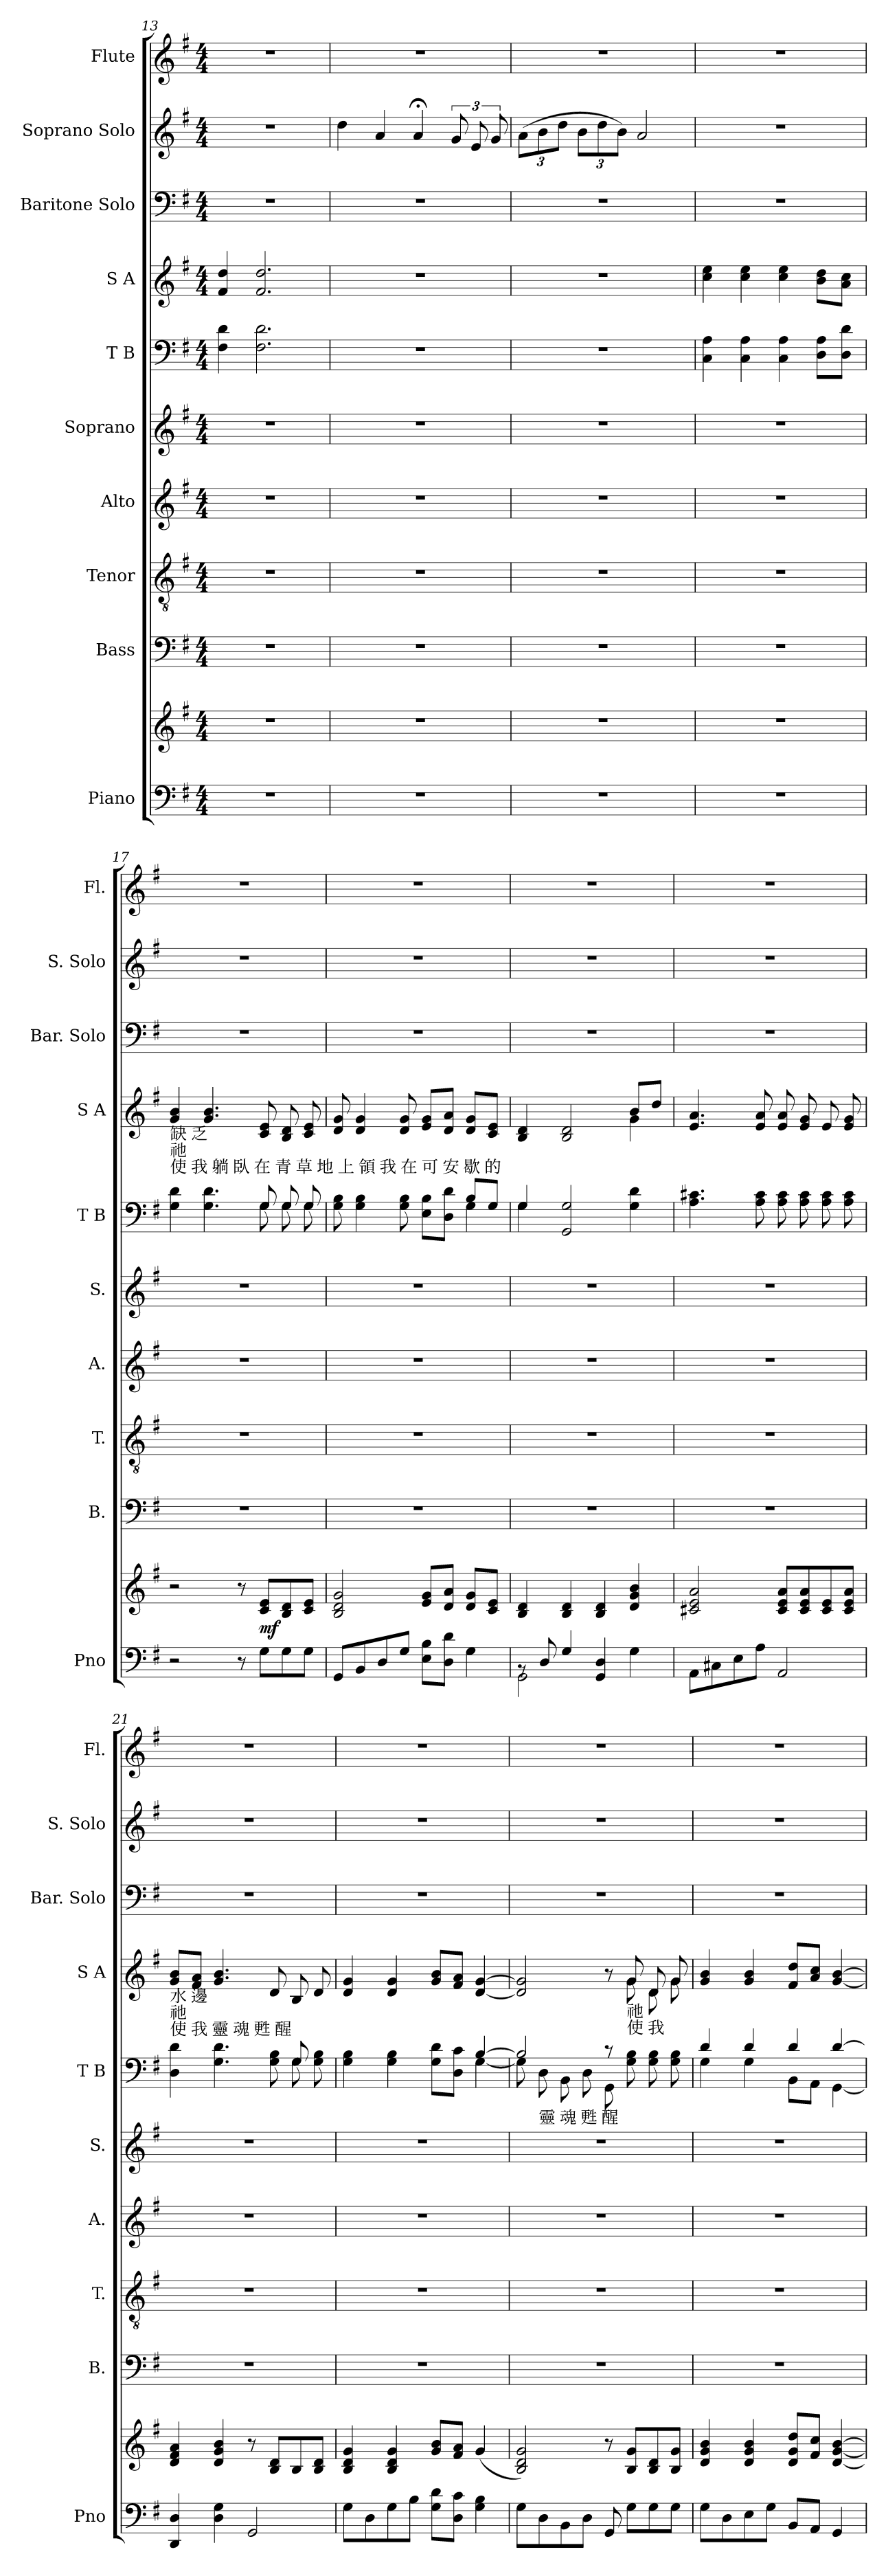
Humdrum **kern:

**kern	**kern	**dynam	**kern	**kern	**kern	**kern	**kern	**kern	**kern	**kern	**kern
*part10	*part10	*part10	*part9	*part8	*part7	*part6	*part5	*part4	*part3	*part2	*part1
*staff11	*staff10	*staff10/11	*staff9	*staff8	*staff7	*staff6	*staff5	*staff4	*staff3	*staff2	*staff1
*I"Piano	*	*	*I"Bass	*I"Tenor	*I"Alto	*I"Soprano	*I"T B	*I"S A	*I"Baritone Solo	*I"Soprano Solo	*I"Flute
*I'Pno	*	*	*I'B.	*I'T.	*I'A.	*I'S.	*I'T B	*I'S A	*I'Bar. Solo	*I'S. Solo	*I'Fl.
*clefF4	*clefG2	*	*clefF4	*clefGv2	*clefG2	*clefG2	*clefF4	*clefG2	*clefF4	*clefG2	*clefG2
*k[f#]	*k[f#]	*	*k[f#]	*k[f#]	*k[f#]	*k[f#]	*k[f#]	*k[f#]	*k[f#]	*k[f#]	*k[f#]
*M4/4	*M4/4	*	*M4/4	*M4/4	*M4/4	*M4/4	*M4/4	*M4/4	*M4/4	*M4/4	*M4/4
=13	=13	=13	=13	=13	=13	=13	=13	=13	=13	=13	=13
1r	1r	.	1r	1r	1r	1r	4F#\ 4d\	4f#/ 4dd/	1r	1r	1r
.	.	.	.	.	.	.	2.F#\ 2.d\	2.f#/ 2.dd/	.	.	.
=14	=14	=14	=14	=14	=14	=14	=14	=14	=14	=14	=14
1r	1r	.	1r	1r	1r	1r	1r	1r	1r	4dd\	1r
.	.	.	.	.	.	.	.	.	.	4a/	.
.	.	.	.	.	.	.	.	.	.	4a;</	.
.	.	.	.	.	.	.	.	.	.	12g/	.
.	.	.	.	.	.	.	.	.	.	12e/	.
.	.	.	.	.	.	.	.	.	.	12g/	.
=15	=15	=15	=15	=15	=15	=15	=15	=15	=15	=15	=15
*	*	*	*	*	*	*	*	*	*	*Xbrackettup	*
1r	1r	.	1r	1r	1r	1r	1r	1r	1r	(>12a\L	1r
.	.	.	.	.	.	.	.	.	.	12b\	.
.	.	.	.	.	.	.	.	.	.	12dd\J	.
.	.	.	.	.	.	.	.	.	.	12b\L	.
.	.	.	.	.	.	.	.	.	.	12dd\	.
.	.	.	.	.	.	.	.	.	.	12b\J)	.
.	.	.	.	.	.	.	.	.	.	2a/	.
=16	=16	=16	=16	=16	=16	=16	=16	=16	=16	=16	=16
1r	1r	.	1r	1r	1r	1r	4C\ 4A\	4cc\ 4ee\	1r	1r	1r
.	.	.	.	.	.	.	4C\ 4A\	4cc\ 4ee\	.	.	.
.	.	.	.	.	.	.	4C\ 4A\	4cc\ 4ee\	.	.	.
.	.	.	.	.	.	.	8D\ 8A\L	8b\ 8dd\L	.	.	.
.	.	.	.	.	.	.	8D\ 8d\J	8a\ 8cc\J	.	.	.
!!LO:LB:g=z
=17	=17	=17	=17	=17	=17	=17	=17	=17	=17	=17	=17
*	*	*	*	*	*	*	*^	*	*	*	*
!	!	!	!	!	!	!	!	!	!LO:TX:b:t=缺   乏	!	!	!
!	!	!	!	!	!	!	!	!	!LO:TX:b:B:t=祂	!	!	!
!	!	!	!	!	!	!	!	!	!LO:TX:b:t=使  我   躺  臥      在   青    草        地     上          領       我              在 可 安  歇  的	!	!	!
2r	2r	.	1r	1r	1r	1r	4G\ 4d\	4ryy	4g/ 4b/	1r	1r	1r
.	.	.	.	.	.	.	4.G\ 4.d\	4.ryy	4.g/ 4.b/	.	.	.
8r	8r	.	.	.	.	.	.	.	.	.	.	.
!	!	!LO:DY:b	!	!	!	!	!	!	!	!	!	!
8G\L	8c/ 8e/L	mf	.	.	.	.	8G/	8G\	8c/ 8e/	.	.	.
8G\	8B/ 8d/	.	.	.	.	.	8G/	8G\	8B/ 8d/	.	.	.
8G\J	8c/ 8e/J	.	.	.	.	.	8G/	8G\	8c/ 8e/	.	.	.
=18	=18	=18	=18	=18	=18	=18	=18	=18	=18	=18	=18	=18
8GG/L	2B/ 2d/ 2g/	.	1r	1r	1r	1r	8G\ 8B\	8ryy	8d/ 8g/	1r	1r	1r
8BB/	.	.	.	.	.	.	4G\ 4B\	4ryy	4d/ 4g/	.	.	.
8D/	.	.	.	.	.	.	.	.	.	.	.	.
8G/J	.	.	.	.	.	.	8G\ 8B\	8ryy	8d/ 8g/	.	.	.
8E\ 8B\L	8e/ 8g/L	.	.	.	.	.	8E\ 8B\L	8ryy	8e/ 8g/L	.	.	.
8D\ 8d\J	8d/ 8a/J	.	.	.	.	.	8D\ 8d\J	8ryy	8d/ 8a/J	.	.	.
4G\	8d/ 8g/L	.	.	.	.	.	8B/L	4G\	8d/ 8g/L	.	.	.
.	8c/ 8e/J	.	.	.	.	.	8G/J	.	8c/ 8e/J	.	.	.
=19	=19	=19	=19	=19	=19	=19	=19	=19	=19	=19	=19	=19
*^	*	*	*	*	*	*	*	*	*^	*	*	*
8rBB	2GG\	4B/ 4d/	.	1r	1r	1r	1r	4G/	4G\	4B/ 4d/	4ryy	1r	1r	1r
8D/	.	.	.	.	.	.	.	.	.	.	.	.	.	.
4G/	.	4B/ 4d/	.	.	.	.	.	2GG/ 2G/	4ryy	2B/ 2d/	2ryy	.	.	.
4GG/ 4D/	2ryy	4B/ 4d/	.	.	.	.	.	.	2ryy	.	.	.	.	.
4G\	.	4d/ 4g/ 4b/	.	.	.	.	.	4G\ 4d\	.	8b/L	4g\	.	.	.
.	.	.	.	.	.	.	.	.	.	8dd/J	.	.	.	.
*	*	*	*	*	*	*	*	*v	*v	*	*	*	*	*
*v	*v	*	*	*	*	*	*	*	*v	*v	*	*	*
=20	=20	=20	=20	=20	=20	=20	=20	=20	=20	=20	=20
8AA\L	2c#X/ 2e/ 2a/	.	1r	1r	1r	1r	4.A\ 4.c#X\	4.e/ 4.a/	1r	1r	1r
8C#X\	.	.	.	.	.	.	.	.	.	.	.
8E\	.	.	.	.	.	.	.	.	.	.	.
8A\J	.	.	.	.	.	.	8A\ 8c#\	8e/ 8a/	.	.	.
2AA/	8c#/ 8e/ 8a/L	.	.	.	.	.	8A\ 8c#\	8e/ 8a/	.	.	.
.	8c#/ 8e/ 8a/	.	.	.	.	.	8A\ 8c#\	8e/ 8g/	.	.	.
.	8c#/ 8e/	.	.	.	.	.	8A\ 8c#\	8e/	.	.	.
.	8c#/ 8e/ 8a/J	.	.	.	.	.	8A\ 8c#\	8e/ 8g/	.	.	.
!!LO:LB:g=z
=21	=21	=21	=21	=21	=21	=21	=21	=21	=21	=21	=21
*	*	*	*	*	*	*	*^	*	*	*	*
!	!	!	!	!	!	!	!	!	!LO:TX:b:t=水       邊	!	!	!
!	!	!	!	!	!	!	!	!	!LO:TX:b:B:t=祂	!	!	!
!	!	!	!	!	!	!	!	!	!LO:TX:b:t=使  我   靈       魂       甦        醒	!	!	!
4DD/ 4D/	4d/ 4f#/ 4a/	.	1r	1r	1r	1r	4D\ 4d\	4ryy	8g/ 8b/L	1r	1r	1r
.	.	.	.	.	.	.	.	.	8f#/ 8a/J	.	.	.
4D\ 4G\	4d/ 4g/ 4b/	.	.	.	.	.	4.G\ 4.d\	4.ryy	4.g/ 4.b/	.	.	.
2GG/	8r	.	.	.	.	.	.	.	.	.	.	.
.	8B/ 8d/L	.	.	.	.	.	8G\ 8B\	8ryy	8d/	.	.	.
.	8B/	.	.	.	.	.	8G/	8G\	8B/	.	.	.
.	8B/ 8d/J	.	.	.	.	.	8G\ 8B\	8ryy	8d/	.	.	.
=22	=22	=22	=22	=22	=22	=22	=22	=22	=22	=22	=22	=22
8G\L	4B/ 4d/ 4g/	.	1r	1r	1r	1r	4G\ 4B\	4ryy	4d/ 4g/	1r	1r	1r
8D\	.	.	.	.	.	.	.	.	.	.	.	.
8G\	4B/ 4d/ 4g/	.	.	.	.	.	4G\ 4B\	4ryy	4d/ 4g/	.	.	.
8B\J	.	.	.	.	.	.	.	.	.	.	.	.
8G\ 8d\L	8g/ 8b/L	.	.	.	.	.	8G\ 8d\L	8ryy	8g/ 8b/L	.	.	.
8D\ 8c\J	8f#/ 8a/J	.	.	.	.	.	8D\ 8c\J	8ryy	8f#/ 8a/J	.	.	.
4G\ 4B\	(>4g/	.	.	.	.	.	[4B/	[4G\	[4d/ [4g/	.	.	.
=23	=23	=23	=23	=23	=23	=23	=23	=23	=23	=23	=23	=23
*	*	*	*	*	*	*	*	*	*^	*	*	*
8G\L	2B/ 2d/ 2g/)	.	1r	1r	1r	1r	2B/]	8G\]	2d/] 2g/]	2ryy	1r	1r	1r
!	!	!	!	!	!	!	!	!LO:TX:b:t=靈     魂    甦     醒	!	!	!	!	!
8D\	.	.	.	.	.	.	.	8D\	.	.	.	.	.
8BB\	.	.	.	.	.	.	.	8BB\	.	.	.	.	.
8D\J	.	.	.	.	.	.	.	8D\	.	.	.	.	.
8GG/	8r	.	.	.	.	.	8r	8GG\	8r	8ryy	.	.	.
!	!	!	!	!	!	!	!	!	!LO:TX:b:B:t=祂	!	!	!	!
!	!	!	!	!	!	!	!	!	!LO:TX:b:t=使     我	!	!	!	!
8G\L	8B/ 8g/L	.	.	.	.	.	8G\ 8B\	8ryy	8g/	8g\	.	.	.
8G\	8B/ 8d/	.	.	.	.	.	8G\ 8B\	4ryy	8d/	8d\	.	.	.
8G\J	8B/ 8g/J	.	.	.	.	.	8G\ 8B\	.	8g/	8g\	.	.	.
!!LO:PB:g=z
=24	=24	=24	=24	=24	=24	=24	=24	=24	=24	=24	=24	=24	=24
!	!	!	!	!	!	!	!	!	!LO:TX:b:t=靈     魂     甦      醒	!	!	!	!
*	*	*	*	*	*	*	*	*	*v	*v	*	*	*
8G\L	4d/ 4g/ 4b/	.	1r	1r	1r	1r	4d/	4G\	4g/ 4b/	1r	1r	1r
8D\	.	.	.	.	.	.	.	.	.	.	.	.
8E\	4d/ 4g/ 4b/	.	.	.	.	.	4d/	4G\	4g/ 4b/	.	.	.
8G\J	.	.	.	.	.	.	.	.	.	.	.	.
8BB/L	8d/ 8g/ 8dd/L	.	.	.	.	.	4d/	8BB\L	8f#/ 8dd/L	.	.	.
8AA/J	8f#/ 8cc/J	.	.	.	.	.	.	8AA\J	8a/ 8cc/J	.	.	.
4GG/	[4d/ [4g/ [4b/	.	.	.	.	.	[4d/	[4GG\	[4g/ [4b/	.	.	.
*	*	*	*	*	*	*	*v	*v	*	*	*	*
=	=	=	=	=	=	=	=	=	=	=	=
*-	*-	*-	*-	*-	*-	*-	*-	*-	*-	*-	*-
